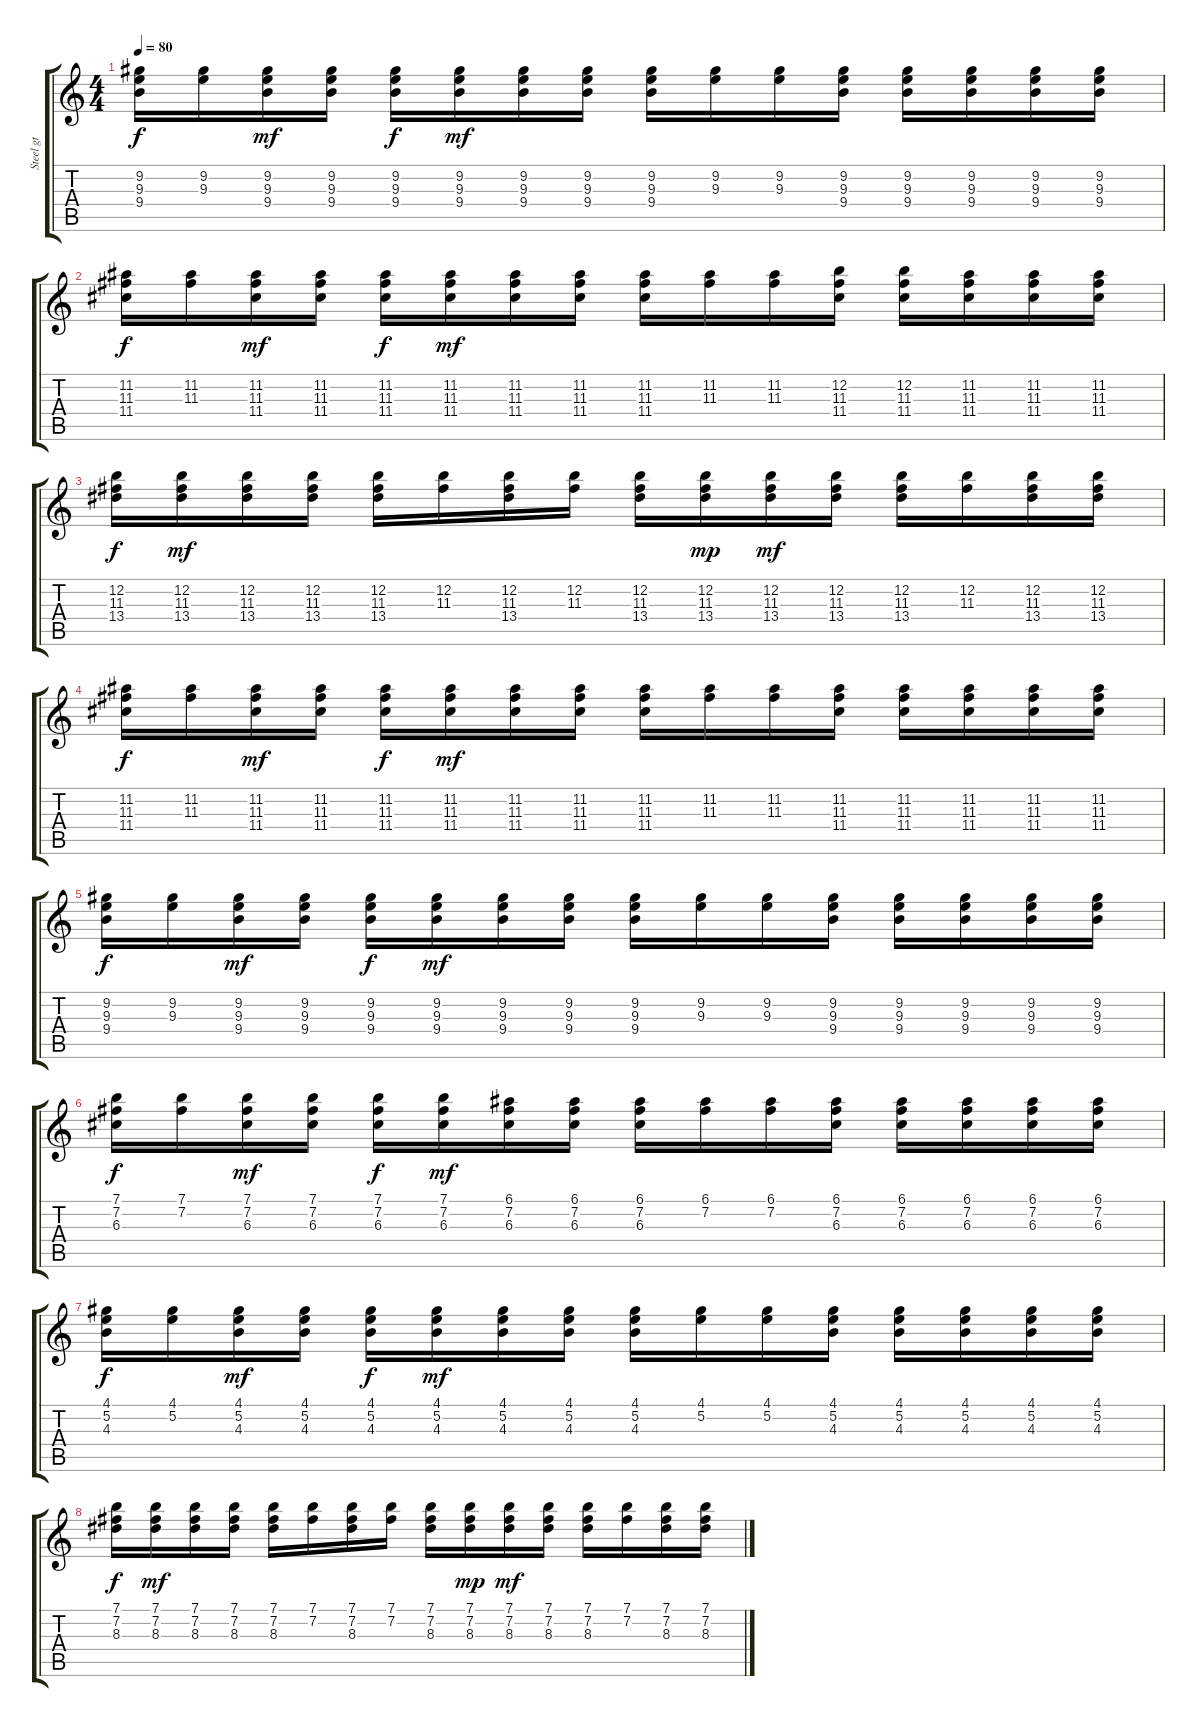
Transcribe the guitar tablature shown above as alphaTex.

\track ("Steel gt" "Steel gt") {instrument acousticguitarsteel}
\staff {score tabs}
\tuning (E4 B3 G3 D3 A2 E2) {hide}
\ts (4 4)
\tempo 80
\clef g2
\ks c
(9.2 9.3 9.4).16{dy f} (9.2 9.3).16 (9.2 9.3 9.4).16{dy mf} (9.2 9.3 9.4).16 (9.2 9.3 9.4).16{dy f} (9.2 9.3 9.4).16{dy mf} (9.2 9.3 9.4).16 (9.2 9.3 9.4).16 (9.2 9.3 9.4).16 (9.2 9.3).16 (9.2 9.3).16 (9.2 9.3 9.4).16 (9.2 9.3 9.4).16 (9.2 9.3 9.4).16 (9.2 9.3 9.4).16 (9.2 9.3 9.4).16 |
(11.2 11.3 11.4).16{dy f} (11.2 11.3).16 (11.2 11.3 11.4).16{dy mf} (11.2 11.3 11.4).16 (11.2 11.3 11.4).16{dy f} (11.2 11.3 11.4).16{dy mf} (11.2 11.3 11.4).16 (11.2 11.3 11.4).16 (11.2 11.3 11.4).16 (11.2 11.3).16 (11.2 11.3).16 (12.2 11.3 11.4).16 (12.2 11.3 11.4).16 (11.2 11.3 11.4).16 (11.2 11.3 11.4).16 (11.2 11.3 11.4).16 |
(12.2 11.3 13.4).16{dy f} (12.2 11.3 13.4).16{dy mf} (12.2 11.3 13.4).16 (12.2 11.3 13.4).16 (12.2 11.3 13.4).16 (12.2 11.3).16 (12.2 11.3 13.4).16 (12.2 11.3).16 (12.2 11.3 13.4).16 (12.2 11.3 13.4).16{dy mp} (12.2 11.3 13.4).16{dy mf} (12.2 11.3 13.4).16 (12.2 11.3 13.4).16 (12.2 11.3).16 (12.2 11.3 13.4).16 (12.2 11.3 13.4).16 |
(11.2 11.3 11.4).16{dy f} (11.2 11.3).16 (11.2 11.3 11.4).16{dy mf} (11.2 11.3 11.4).16 (11.2 11.3 11.4).16{dy f} (11.2 11.3 11.4).16{dy mf} (11.2 11.3 11.4).16 (11.2 11.3 11.4).16 (11.2 11.3 11.4).16 (11.2 11.3).16 (11.2 11.3).16 (11.2 11.3 11.4).16 (11.2 11.3 11.4).16 (11.2 11.3 11.4).16 (11.2 11.3 11.4).16 (11.2 11.3 11.4).16 |
(9.2 9.3 9.4).16{dy f} (9.2 9.3).16 (9.2 9.3 9.4).16{dy mf} (9.2 9.3 9.4).16 (9.2 9.3 9.4).16{dy f} (9.2 9.3 9.4).16{dy mf} (9.2 9.3 9.4).16 (9.2 9.3 9.4).16 (9.2 9.3 9.4).16 (9.2 9.3).16 (9.2 9.3).16 (9.2 9.3 9.4).16 (9.2 9.3 9.4).16 (9.2 9.3 9.4).16 (9.2 9.3 9.4).16 (9.2 9.3 9.4).16 |
(7.1 7.2 6.3).16{dy f} (7.1 7.2).16 (7.1 7.2 6.3).16{dy mf} (7.1 7.2 6.3).16 (7.1 7.2 6.3).16{dy f} (7.1 7.2 6.3).16{dy mf} (6.1 7.2 6.3).16 (6.1 7.2 6.3).16 (6.1 7.2 6.3).16 (6.1 7.2).16 (6.1 7.2).16 (6.1 7.2 6.3).16 (6.1 7.2 6.3).16 (6.1 7.2 6.3).16 (6.1 7.2 6.3).16 (6.1 7.2 6.3).16 |
(4.1 5.2 4.3).16{dy f} (4.1 5.2).16 (4.1 5.2 4.3).16{dy mf} (4.1 5.2 4.3).16 (4.1 5.2 4.3).16{dy f} (4.1 5.2 4.3).16{dy mf} (4.1 5.2 4.3).16 (4.1 5.2 4.3).16 (4.1 5.2 4.3).16 (4.1 5.2).16 (4.1 5.2).16 (4.1 5.2 4.3).16 (4.1 5.2 4.3).16 (4.1 5.2 4.3).16 (4.1 5.2 4.3).16 (4.1 5.2 4.3).16 |
(7.1 7.2 8.3).16{dy f} (7.1 7.2 8.3).16{dy mf} (7.1 7.2 8.3).16 (7.1 7.2 8.3).16 (7.1 7.2 8.3).16 (7.1 7.2).16 (7.1 7.2 8.3).16 (7.1 7.2).16 (7.1 7.2 8.3).16 (7.1 7.2 8.3).16{dy mp} (7.1 7.2 8.3).16{dy mf} (7.1 7.2 8.3).16 (7.1 7.2 8.3).16 (7.1 7.2).16 (7.1 7.2 8.3).16 (7.1 7.2 8.3).16
